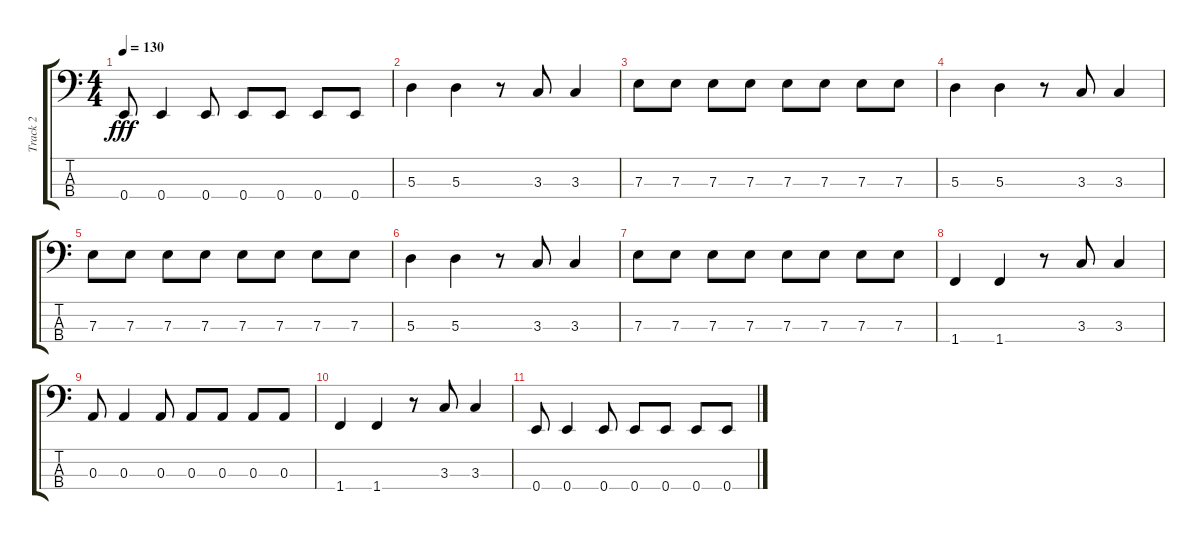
\track ("Track 2" "Track 2") {instrument electricbassfinger}
\staff {score tabs}
\tuning (G2 D2 A1 E1) {hide}
\ts (4 4)
\tempo 130
\clef f4
\ks c
0.4.8{dy fff} 0.4.4 0.4.8 0.4.8 0.4.8 0.4.8 0.4.8 |
5.3.4 5.3.4 r.8 3.3.8 3.3.4 |
7.3.8 7.3.8 7.3.8 7.3.8 7.3.8 7.3.8 7.3.8 7.3.8 |
5.3.4 5.3.4 r.8 3.3.8 3.3.4 |
7.3.8 7.3.8 7.3.8 7.3.8 7.3.8 7.3.8 7.3.8 7.3.8 |
5.3.4 5.3.4 r.8 3.3.8 3.3.4 |
7.3.8 7.3.8 7.3.8 7.3.8 7.3.8 7.3.8 7.3.8 7.3.8 |
1.4.4 1.4.4 r.8 3.3.8 3.3.4 |
0.3.8 0.3.4 0.3.8 0.3.8 0.3.8 0.3.8 0.3.8 |
1.4.4 1.4.4 r.8 3.3.8 3.3.4 |
0.4.8 0.4.4 0.4.8 0.4.8 0.4.8 0.4.8 0.4.8
